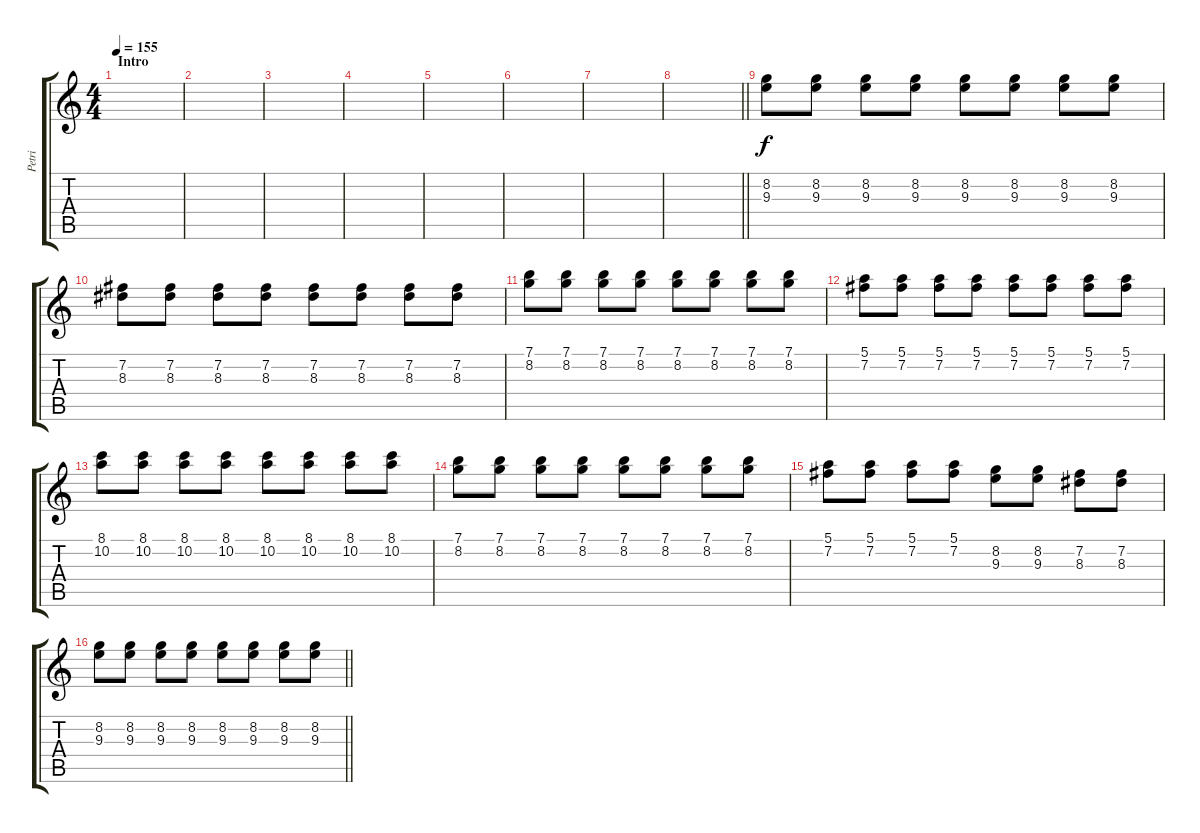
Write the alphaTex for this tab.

\track ("Petri" "Petri") {instrument distortionguitar}
\staff {score tabs}
\tuning (E4 B3 G3 D3 A2 E2) {hide}
\ts (4 4)
\section ("" "Intro")
\tempo 155
\clef g2
\ks c
|
|
|
|
|
|
|
\barLineRight lightlight
|
\section ("" "")
(8.2 9.3).8 (8.2 9.3).8 (8.2 9.3).8 (8.2 9.3).8 (8.2 9.3).8 (8.2 9.3).8 (8.2 9.3).8 (8.2 9.3).8 |
(7.2 8.3).8 (7.2 8.3).8 (7.2 8.3).8 (7.2 8.3).8 (7.2 8.3).8 (7.2 8.3).8 (7.2 8.3).8 (7.2 8.3).8 |
(7.1 8.2).8 (7.1 8.2).8 (7.1 8.2).8 (7.1 8.2).8 (7.1 8.2).8 (7.1 8.2).8 (7.1 8.2).8 (7.1 8.2).8 |
(5.1 7.2).8 (5.1 7.2).8 (5.1 7.2).8 (5.1 7.2).8 (5.1 7.2).8 (5.1 7.2).8 (5.1 7.2).8 (5.1 7.2).8 |
(8.1 10.2).8 (8.1 10.2).8 (8.1 10.2).8 (8.1 10.2).8 (8.1 10.2).8 (8.1 10.2).8 (8.1 10.2).8 (8.1 10.2).8 |
(7.1 8.2).8 (7.1 8.2).8 (7.1 8.2).8 (7.1 8.2).8 (7.1 8.2).8 (7.1 8.2).8 (7.1 8.2).8 (7.1 8.2).8 |
(5.1 7.2).8 (5.1 7.2).8 (5.1 7.2).8 (5.1 7.2).8 (8.2 9.3).8 (8.2 9.3).8 (7.2 8.3).8 (7.2 8.3).8 |
\barLineRight lightlight
(8.2 9.3).8 (8.2 9.3).8 (8.2 9.3).8 (8.2 9.3).8 (8.2 9.3).8 (8.2 9.3).8 (8.2 9.3).8 (8.2 9.3).8
